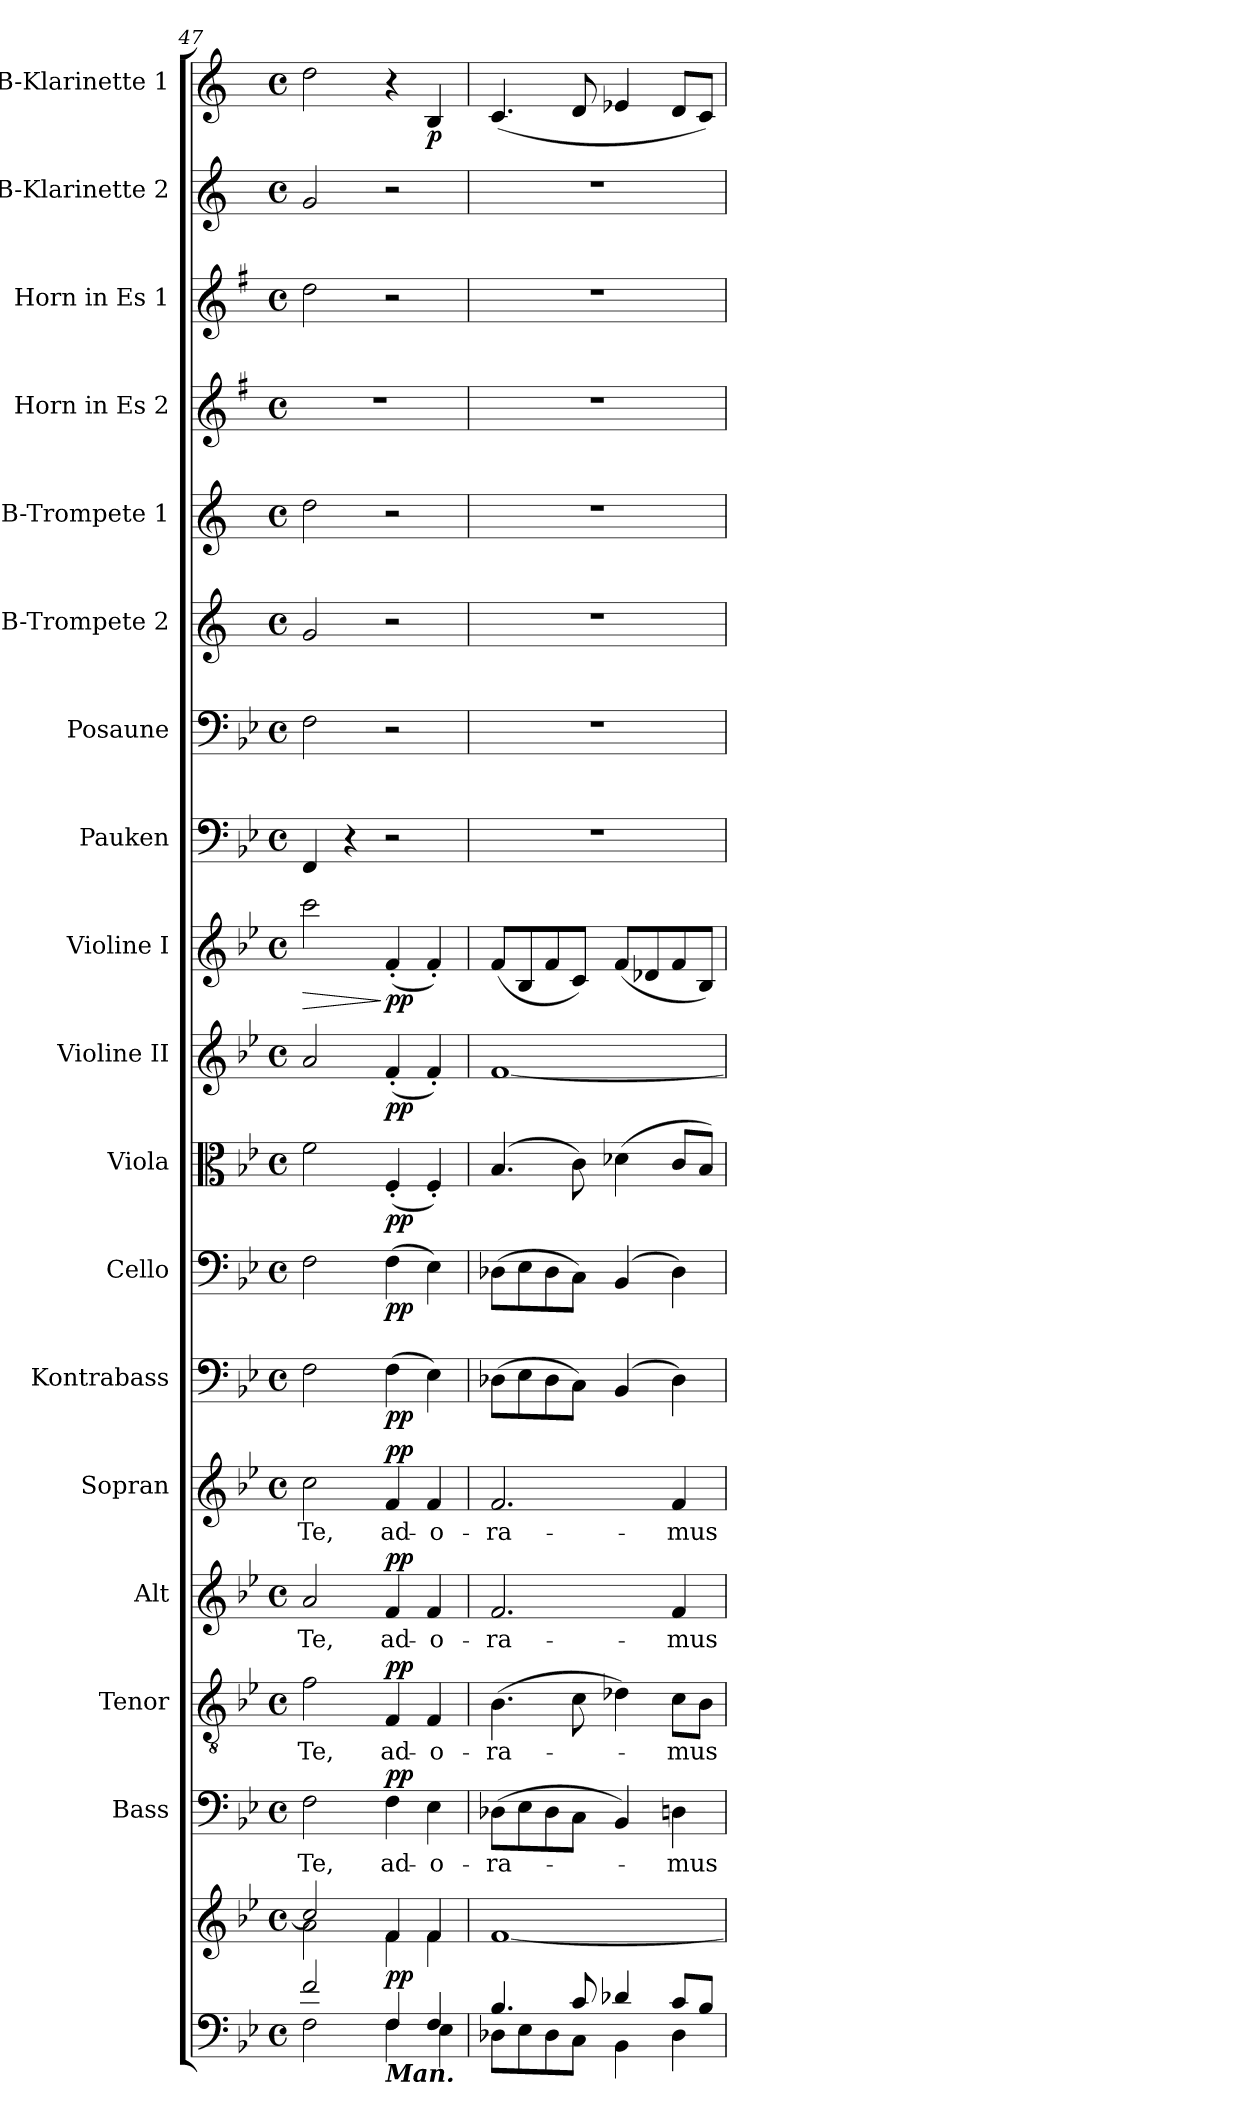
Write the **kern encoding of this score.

**kern	**kern	**dynam	**kern	**text	**dynam	**kern	**text	**dynam	**kern	**text	**dynam	**kern	**text	**dynam	**kern	**dynam	**kern	**dynam	**kern	**dynam	**kern	**dynam	**kern	**dynam	**kern	**kern	**kern	**kern	**kern	**kern	**kern	**kern	**dynam
*part18	*part18	*part18	*part17	*part17	*part17	*part16	*part16	*part16	*part15	*part15	*part15	*part14	*part14	*part14	*part13	*part13	*part12	*part12	*part11	*part11	*part10	*part10	*part9	*part9	*part8	*part7	*part6	*part5	*part4	*part3	*part2	*part1	*part1
*staff19	*staff18	*staff18/19	*staff17	*staff17	*staff17	*staff16	*staff16	*staff16	*staff15	*staff15	*staff15	*staff14	*staff14	*staff14	*staff13	*staff13	*staff12	*staff12	*staff11	*staff11	*staff10	*staff10	*staff9	*staff9	*staff8	*staff7	*staff6	*staff5	*staff4	*staff3	*staff2	*staff1	*staff1
*	*	*	*I"Bass	*	*	*I"Tenor	*	*	*I"Alt	*	*	*I"Sopran	*	*	*I"Kontrabass	*	*I"Cello	*	*I"Viola	*	*I"Violine II	*	*I"Violine I	*	*I"Pauken	*I"Posaune	*I"B-Trompete 2	*I"B-Trompete 1	*I"Horn in Es 2	*I"Horn in Es 1	*I"B-Klarinette 2	*I"B-Klarinette 1	*
*	*	*	*I'B.	*	*	*I'T.	*	*	*I'A.	*	*	*I'S.	*	*	*I'Kb.	*	*	*	*I'Vla.	*	*I'Vl. II	*	*I'Vl. I	*	*I'Pk.	*I'Pos.	*I'B Trp. 2	*I'B Trp. 1	*	*	*I'B Kl. 2	*I'B Kl. 1	*
*clefF4	*clefG2	*	*clefF4	*	*	*clefGv2	*	*	*clefG2	*	*	*clefG2	*	*	*clefF4	*	*clefF4	*	*clefC3	*	*clefG2	*	*clefG2	*	*clefF4	*clefF4	*clefG2	*clefG2	*clefG2	*clefG2	*clefG2	*clefG2	*
*	*	*	*	*	*	*	*	*	*	*	*	*	*	*	*ITrd7c12	*	*	*	*	*	*	*	*	*	*	*	*ITrd1c2	*ITrd1c2	*ITrd5c9	*ITrd5c9	*ITrd1c2	*ITrd1c2	*
*k[b-e-]	*k[b-e-]	*	*k[b-e-]	*	*	*k[b-e-]	*	*	*k[b-e-]	*	*	*k[b-e-]	*	*	*k[b-e-]	*	*k[b-e-]	*	*k[b-e-]	*	*k[b-e-]	*	*k[b-e-]	*	*k[b-e-]	*k[b-e-]	*k[b-e-]	*k[b-e-]	*k[b-e-]	*k[b-e-]	*k[b-e-]	*k[b-e-]	*
*B-:	*B-:	*	*B-:	*	*	*B-:	*	*	*B-:	*	*	*B-:	*	*	*B-:	*	*B-:	*	*B-:	*	*B-:	*	*B-:	*	*B-:	*B-:	*B-:	*B-:	*B-:	*B-:	*B-:	*B-:	*
*M4/4	*M4/4	*	*M4/4	*	*	*M4/4	*	*	*M4/4	*	*	*M4/4	*	*	*M4/4	*	*M4/4	*	*M4/4	*	*M4/4	*	*M4/4	*	*M4/4	*M4/4	*M4/4	*M4/4	*M4/4	*M4/4	*M4/4	*M4/4	*
*met(c)	*met(c)	*	*met(c)	*	*	*met(c)	*	*	*met(c)	*	*	*met(c)	*	*	*met(c)	*	*met(c)	*	*met(c)	*	*met(c)	*	*met(c)	*	*met(c)	*met(c)	*met(c)	*met(c)	*met(c)	*met(c)	*met(c)	*met(c)	*
=47	=47	=47	=47	=47	=47	=47	=47	=47	=47	=47	=47	=47	=47	=47	=47	=47	=47	=47	=47	=47	=47	=47	=47	=47	=47	=47	=47	=47	=47	=47	=47	=47	=47
*^	*^	*	*	*	*	*	*	*	*	*	*	*	*	*	*	*	*	*	*	*	*	*	*	*	*	*	*	*	*	*	*	*	*
!	!	!	!	!	!	!LO:LY:b	!	!	!LO:LY:b	!	!	!LO:LY:b	!	!	!LO:LY:b	!	!	!	!	!	!	!	!	!	!	!LO:HP:b	!	!	!	!	!	!	!	!	!
2f/	2F\	2cc/]	2a\	.	2F\	Te,	.	2f\	Te,	.	2a/	Te,	.	2cc\	Te,	.	2FF\	.	2F\	.	2f\	.	2a/	.	2ccc\	>	4FF/	2F\	2f/	2cc\	1r	2f\	2f/	2cc\	.
.	.	.	.	.	.	.	.	.	.	.	.	.	.	.	.	.	.	.	.	.	.	.	.	.	.	.	4r	.	.	.	.	.	.	.	.
!LO:TX:b:Bi:t=Man.	!	!	!	!	!	!	!	!	!	!	!	!	!	!	!	!	!	!	!	!	!	!	!	!	!	!	!	!	!	!	!	!	!	!	!
!	!	!	!	!LO:DY:b	!	!LO:LY:b	!LO:DY:a	!	!LO:LY:b	!LO:DY:a	!	!LO:LY:b	!LO:DY:a	!	!LO:LY:b	!LO:DY:a	!	!LO:DY:b	!	!LO:DY:b	!	!LO:DY:b	!	!LO:DY:b	!	!LO:DY:n=1:b	!	!	!	!	!	!	!	!	!
4F/	4F\	4f/	4f\	pp	4F\	ad-	pp	4F/	ad-	pp	4f/	ad-	pp	4f/	ad-	pp	(>4FF\	pp	(>4F\	pp	(<4F'</	pp	(<4f'</	pp	(<4f'</	] pp	2r	2r	2r	2r	.	2r	2r	4r	.
!	!	!	!	!	!	!LO:LY:b	!	!	!LO:LY:b	!	!	!LO:LY:b	!	!	!LO:LY:b	!	!	!	!	!	!	!	!	!	!	!	!	!	!	!	!	!	!	!	!LO:DY:b
4F/	4E-\	4f/	4f\	.	4E-\	-o-	.	4F/	-o-	.	4f/	-o-	.	4f/	-o-	.	4EE-\)	.	4E-\)	.	4F'</)	.	4f'</)	.	4f'</)	.	.	.	.	.	.	.	.	4A/	p
=48	=48	=48	=48	=48	=48	=48	=48	=48	=48	=48	=48	=48	=48	=48	=48	=48	=48	=48	=48	=48	=48	=48	=48	=48	=48	=48	=48	=48	=48	=48	=48	=48	=48	=48	=48
!	!	!	!	!	!	!LO:LY:b	!	!	!LO:LY:b	!	!	!LO:LY:b	!	!	!LO:LY:b	!	!	!	!	!	!	!	!	!	!	!	!	!	!	!	!	!	!	!	!
*	*	*v	*v	*	*	*	*	*	*	*	*	*	*	*	*	*	*	*	*	*	*	*	*	*	*	*	*	*	*	*	*	*	*	*	*
4.B-/	8D-X\L	[1f	.	(>8D-X\L	-ra-	.	(>4.B-\	-ra-	.	2.f/	-ra-	.	2.f/	-ra-	.	(>8DD-X\L	.	(>8D-X\L	.	(4.B-/	.	[1f	.	(<8f/L	.	1r	1r	1r	1r	1r	1r	1r	(<4.B-/	.
.	8E-\	.	.	8E-\	.	.	.	.	.	.	.	.	.	.	.	8EE-\	.	8E-\	.	.	.	.	.	8B-/	.	.	.	.	.	.	.	.	.	.
.	8D-\	.	.	8D-\	.	.	.	.	.	.	.	.	.	.	.	8DD-\	.	8D-\	.	.	.	.	.	8f/	.	.	.	.	.	.	.	.	.	.
8c/	8C\J	.	.	8C\J	.	.	8c\	.	.	.	.	.	.	.	.	8CC\J)	.	8C\J)	.	8c\)	.	.	.	8c/J)	.	.	.	.	.	.	.	.	8c/	.
4d-X/	4BB-\	.	.	4BB-/)	.	.	4d-X\)	.	.	.	.	.	.	.	.	(4BBB-/	.	(4BB-/	.	(>4d-X\	.	.	.	(<8f/L	.	.	.	.	.	.	.	.	4d-X/	.
.	.	.	.	.	.	.	.	.	.	.	.	.	.	.	.	.	.	.	.	.	.	.	.	8d-X/	.	.	.	.	.	.	.	.	.	.
!	!	!	!	!	!LO:LY:b	!	!	!LO:LY:b	!	!	!LO:LY:b	!	!	!LO:LY:b	!	!	!	!	!	!	!	!	!	!	!	!	!	!	!	!	!	!	!	!
8c/L	4D-\	.	.	4Dn\	-mus	.	8c\L	-mus	.	4f/	-mus	.	4f/	-mus	.	4DD-\)	.	4D-\)	.	8c/L	.	.	.	8f/	.	.	.	.	.	.	.	.	8c/L	.
8B-/J	.	.	.	.	.	.	8B-\J	.	.	.	.	.	.	.	.	.	.	.	.	8B-/J)	.	.	.	8B-/J)	.	.	.	.	.	.	.	.	8B-/J)	.
*v	*v	*	*	*	*	*	*	*	*	*	*	*	*	*	*	*	*	*	*	*	*	*	*	*	*	*	*	*	*	*	*	*	*	*
=	=	=	=	=	=	=	=	=	=	=	=	=	=	=	=	=	=	=	=	=	=	=	=	=	=	=	=	=	=	=	=	=	=
*-	*-	*-	*-	*-	*-	*-	*-	*-	*-	*-	*-	*-	*-	*-	*-	*-	*-	*-	*-	*-	*-	*-	*-	*-	*-	*-	*-	*-	*-	*-	*-	*-	*-
